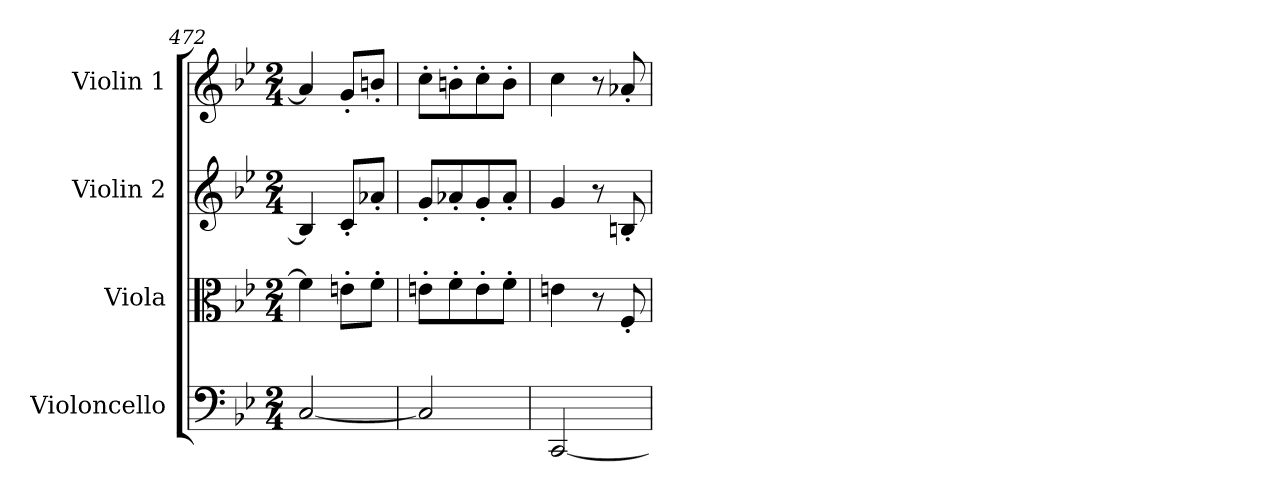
**kern	**kern	**kern	**kern
*part4	*part3	*part2	*part1
*staff4	*staff3	*staff2	*staff1
*I"Violoncello	*I"Viola	*I"Violin 2	*I"Violin 1
*I'Vc	*I'Vla	*I'Vln	*I'Vln
*clefF4	*clefC3	*clefG2	*clefG2
*k[b-e-]	*k[b-e-]	*k[b-e-]	*k[b-e-]
*M2/4	*M2/4	*M2/4	*M2/4
=472	=472	=472	=472
[2C/	4f\]	4B/]	4a-/]
.	8en'\L	8c'/L	8g'/L
.	8f'\J	8a-X'/J	8bn'/J
=473	=473	=473	=473
2C/]	8en'\L	8g'/L	8cc'\L
.	8f'\	8a-X'/	8bn'\
.	8e'\	8g'/	8cc'\
.	8f'\J	8a-'/J	8b'\J
=474	=474	=474	=474
[2CC/	4en\	4g/	4cc\
.	8r	8r	8r
.	8F'/	8Bn'/	8a-X'/
=	=	=	=
*-	*-	*-	*-
